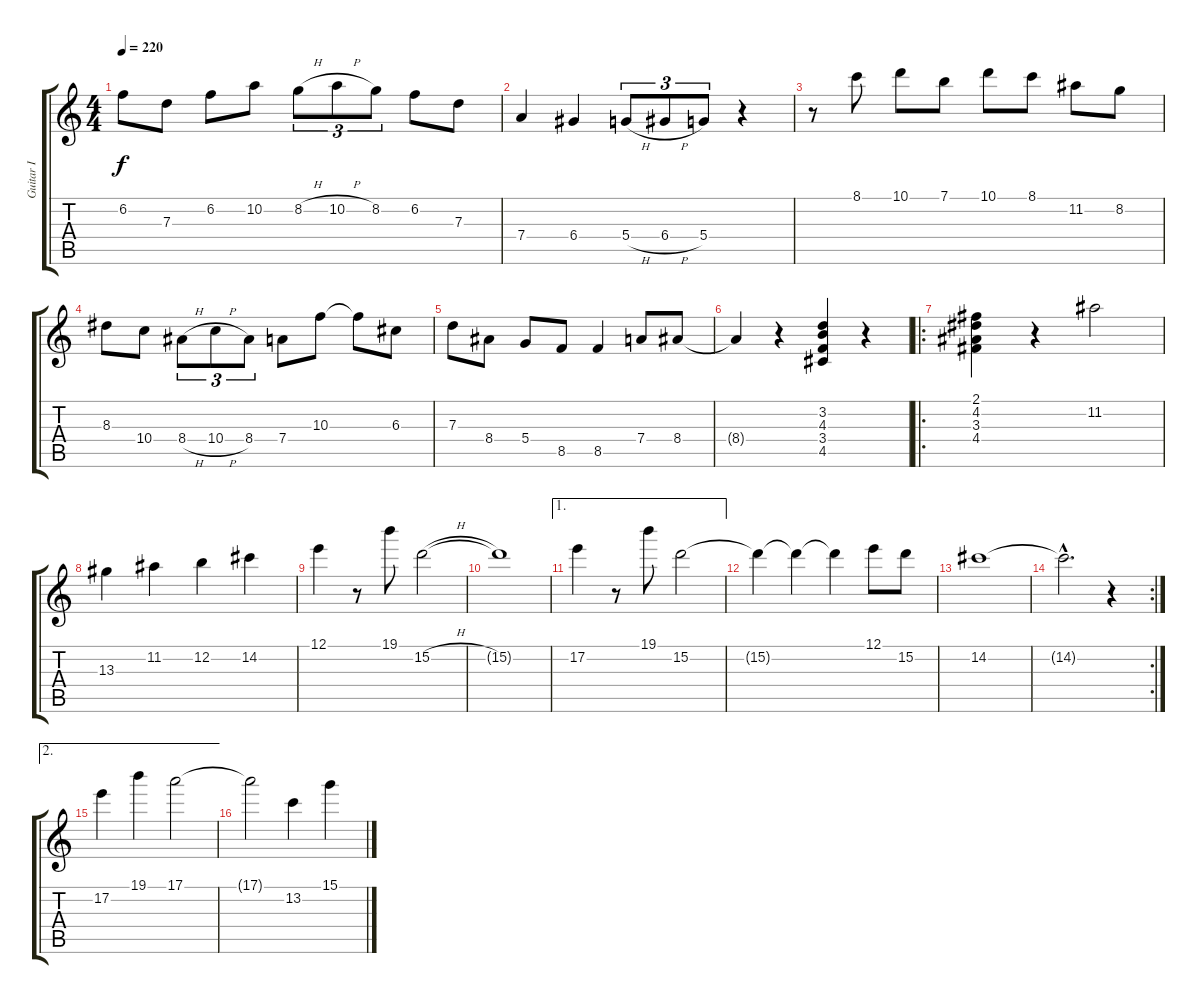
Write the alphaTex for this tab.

\track ("Guitar I" "Guitar I") {instrument acousticguitarsteel}
\staff {score tabs}
\tuning (E4 B3 G3 D3 A2 E2) {hide}
\ts (4 4)
\tempo 220
\clef g2
\ks c
6.2.8{dy f} 7.3.8 6.2.8 10.2.8 8.2{h}.8{tu (3 2)} 10.2{h}.8{tu (3 2)} 8.2.8{tu (3 2)} 6.2.8 7.3.8 |
7.4.4 6.4.4 5.4{h}.8{tu (3 2)} 6.4{h}.8{tu (3 2)} 5.4.8{tu (3 2)} r.4 |
r.8 8.1.8 10.1.8 7.1.8 10.1.8 8.1.8 11.2.8 8.2.8 |
8.3.8 10.4.8 8.4{h}.8{tu (3 2)} 10.4{h}.8{tu (3 2)} 8.4.8{tu (3 2)} 7.4.8 10.3.8 10.3{t}.8 6.3.8 |
7.3.8 8.4.8 5.4.8 8.5.8 8.5.4 7.4.8 8.4.8 |
8.4{t}.4 r.4 (3.2 4.3 3.4 4.5).4 r.4 |
\ro
(2.1 4.2 3.3 4.4).4{instrument acousticguitarsteel} r.4 11.2.2{instrument clarinet} |
13.3.4 11.2.4 12.2.4 14.2.4 |
12.1.4 r.8 19.1.8 15.2{h}.2 |
15.2{t}.1 |
\ae 1
17.2.4 r.8 19.1.8 15.2.2 |
15.2{t}.4 15.2{t}.4 15.2{t}.4 12.1.8 15.2.8 |
14.2.1 |
\rc 2
14.2{hac t}.2{d} r.4 |
\ae 2
17.2.4 19.1.4 17.1.2 |
17.1{t}.2 13.2.4 15.1.4
